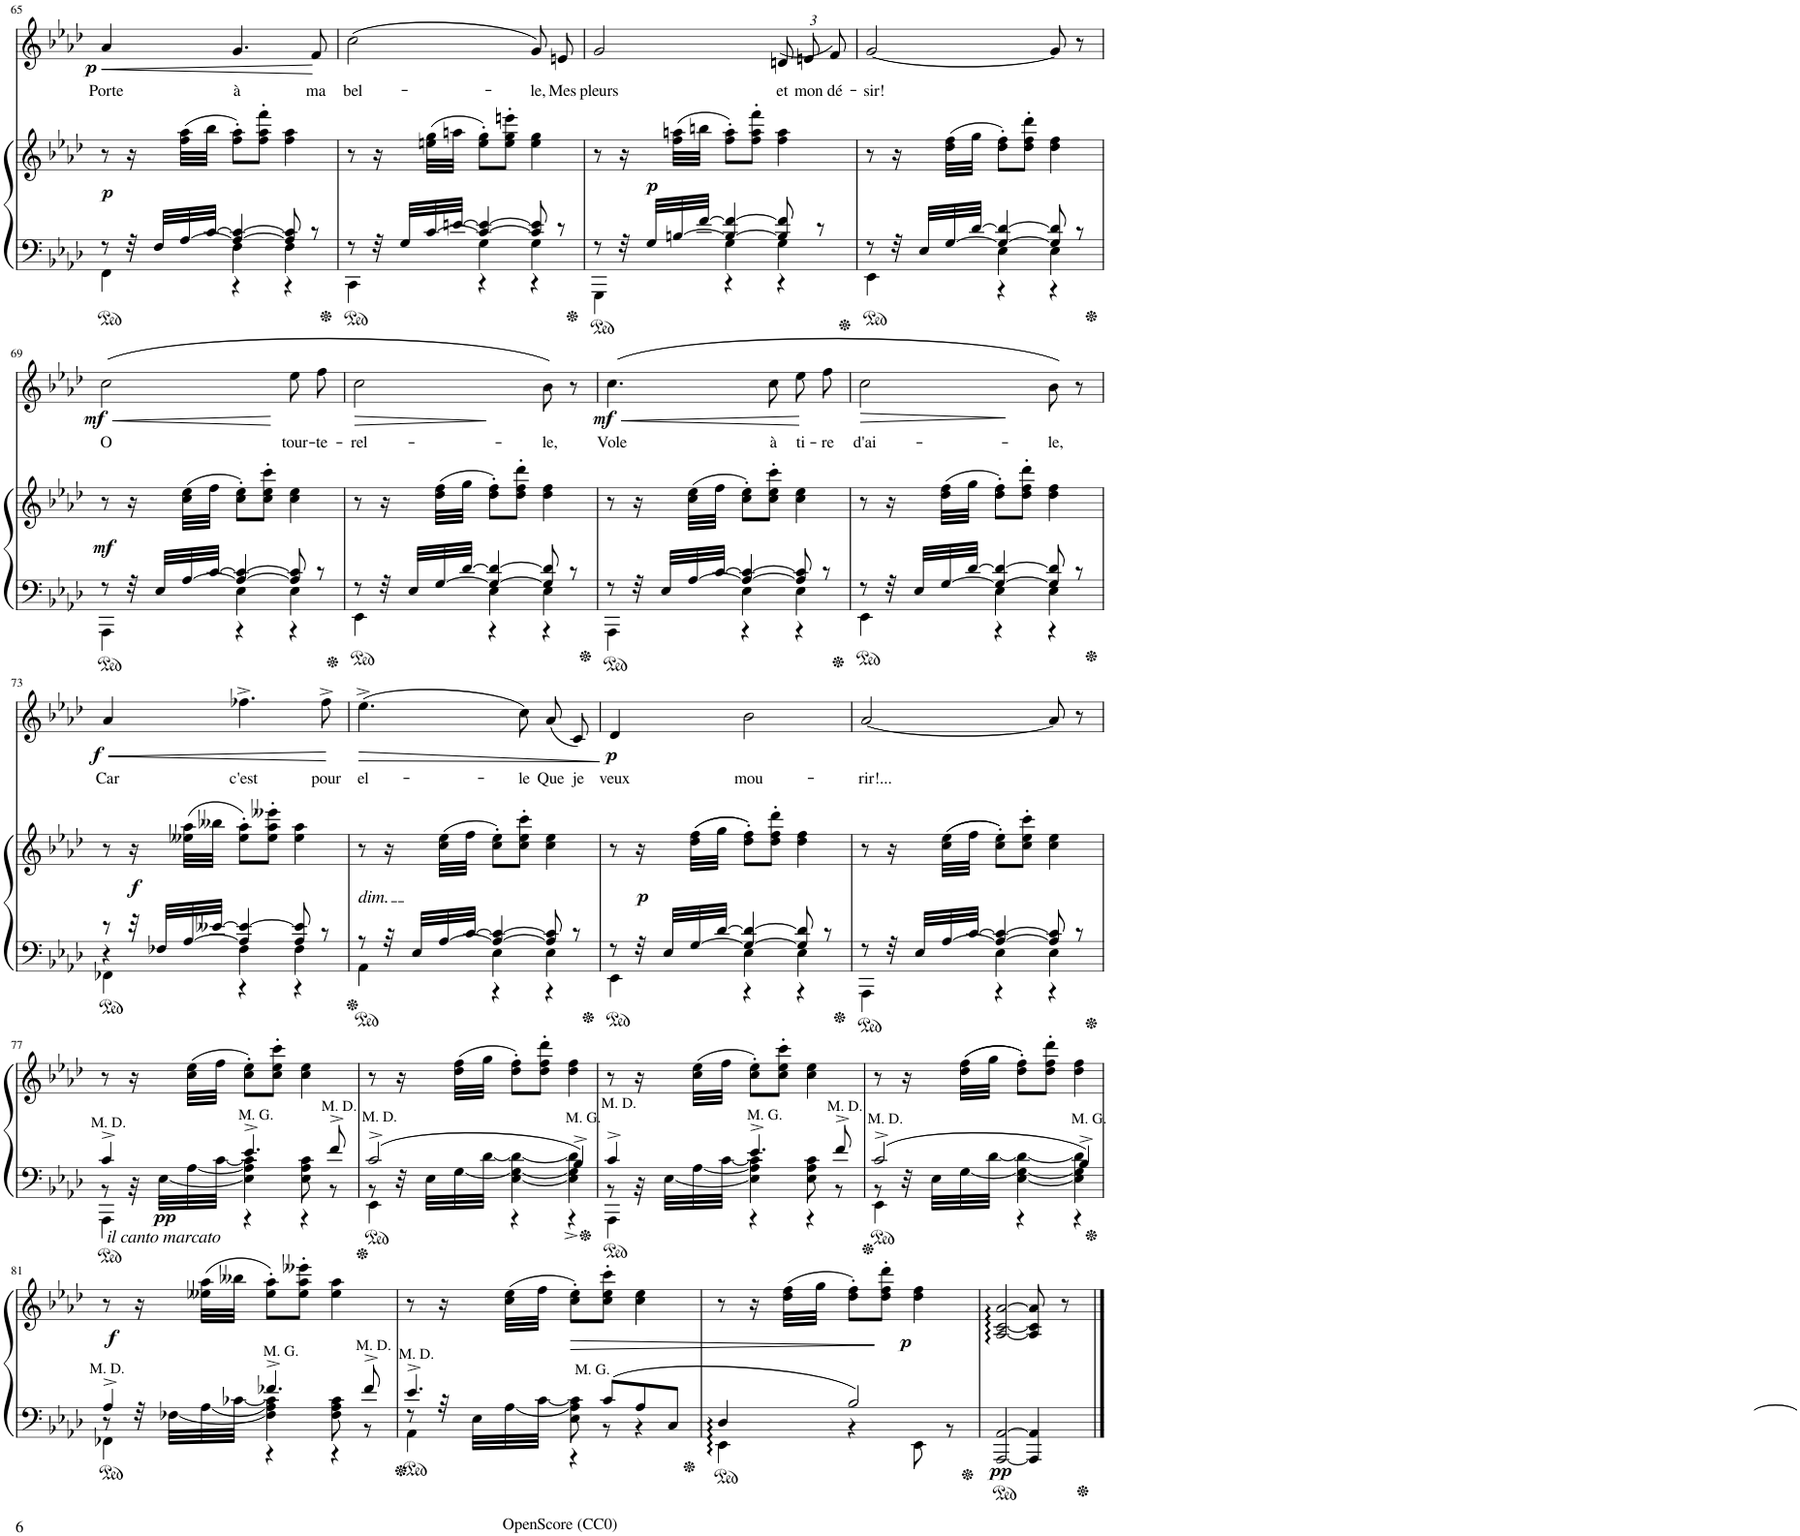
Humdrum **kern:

**kern	**kern	**dynam	**kern	**text	**dynam
*part2	*part2	*part2	*part1	*part1	*part1
*staff3	*staff2	*staff2/3	*staff1	*staff1	*staff1
*I"Piano	*	*	*I"Chant Voice	*	*
*I'Pno	*	*	*	*	*
!!LO:PB:g=z
*clefF4	*clefG2	*	*clefG2	*	*
*k[b-e-a-d-]	*k[b-e-a-d-]	*	*k[b-e-a-d-]	*	*
*M3/4	*M3/4	*	*M3/4	*	*
=65	=65	=65	=65	=65	=65
*^	*	*	*	*	*
*	*^	*	*	*	*	*
!	!	!	!	!LO:DY:b	!	!LO:LY:b	!LO:HP:b
!	!	!	!	!	!	!	!LO:DY:n=1:b
8r	4FF\	4ryy	8r	p	4a-/	Porte	< p
32r	.	.	16r	.	.	.	.
32F/LLL	.	.	.	.	.	.	.
[32A-/	.	.	(32ff\ 32aa-\LLL	.	.	.	.
[32c/JJJ	.	.	32bb-\JJJ	.	.	.	.
!	!	!	!	!	!	!LO:LY:b	!
4A-/_ 4c/_	4F\	4r	8ff\' 8aa-\'L)	.	4.g/	à	.
.	.	.	8ff\' 8aa-\' 8fff\'J	.	.	.	.
8A-/] 8c/]	4F\	4r	4ff\ 4aa-\	.	.	.	.
!	!	!	!	!	!	!LO:LY:b	!
8r	.	.	.	.	8f/	ma	.
*v	*v	*v	*	*	*	*	*
.	.	.	.	.	[
=66	=66	=66	=66	=66	=66
*^	*	*	*	*	*
*	*^	*	*	*	*	*
!	!	!	!	!	!	!LO:LY:b	!
8r	4CC\	4ryy	8r	.	(2cc\	bel-	.
32r	.	.	16r	.	.	.	.
32G/LLL	.	.	.	.	.	.	.
[32c/	.	.	(32een\ 32gg\LLL	.	.	.	.
[32en/JJJ	.	.	32aan\JJJ	.	.	.	.
4c/_ 4e/_	4G\	4r	8ee\' 8gg\'L)	.	.	.	.
.	.	.	8ee\' 8gg\' 8eeen\'J	.	.	.	.
!	!	!	!	!	!	!LO:LY:b	!
8c/] 8e/]	4G\	4r	4ee\ 4gg\	.	8g/L)	-le,	.
!	!	!	!	!	!	!LO:LY:b	!
8r	.	.	.	.	8en/J	Mes	.
=67	=67	=67	=67	=67	=67	=67	=67
!	!	!	!	!	!	!LO:LY:b	!
*	*	*	*^	*	*	*	*
8r	4GGG\	4ryy	8r	8ryy	.	2g/	pleurs	.
32r	.	.	16r	32ryy	.	.	.	.
!	!	!	!	!	!LO:DY:b	!	!	!
32G/LLL	.	.	.	2ryy	p	.	.	.
[32Bn/	.	.	(32ff\ 32aan\LLL	.	.	.	.	.
[32f/JJJ	.	.	32bbn\JJJ	.	.	.	.	.
4B/_ 4f/_	4G\	4r	8ff\' 8aa\'L)	.	.	.	.	.
.	.	.	8ff\' 8aa\' 8fff\'J	.	.	.	.	.
*	*	*	*	*	*	*Xbrackettup	*	*
!	!	!	!	!	!	!	!LO:LY:b	!
8B/] 8f/]	4G\	4r	4ff\ 4aa\	.	.	(12dn/L	et	.
!	!	!	!	!	!	!	!LO:LY:b	!
.	.	.	.	.	.	12en/	mon	.
8r	.	.	.	.	.	.	.	.
.	.	.	.	16.ryy	.	.	.	.
!	!	!	!	!	!	!	!LO:LY:b	!
.	.	.	.	.	.	12f/J)	dé-	.
=68	=68	=68	=68	=68	=68	=68	=68	=68
!	!	!	!	!	!	!	!LO:LY:b	!
*	*	*	*v	*v	*	*	*	*
8r	4EE-\	4ryy	8r	.	[2g/	-sir!	.
32r	.	.	16r	.	.	.	.
32E-/LLL	.	.	.	.	.	.	.
[32G/	.	.	(32dd-\ 32ff\LLL	.	.	.	.
[32d-/JJJ	.	.	32gg\JJJ	.	.	.	.
4G/_ 4d-/_	4E-\	4r	8dd-\' 8ff\'L)	.	.	.	.
.	.	.	8dd-\' 8ff\' 8ddd-\'J	.	.	.	.
8G/] 8d-/]	4E-\	4r	4dd-\ 4ff\	.	8g/]	.	.
8r	.	.	.	.	8r	.	.
!!LO:LB:g=z
=69	=69	=69	=69	=69	=69	=69	=69
!	!	!	!	!LO:DY:b	!	!LO:LY:b	!LO:HP:b
!	!	!	!	!	!	!	!LO:DY:n=1:b
8r	4AAA-\	4ryy	8r	mf	(2cc\	O	< mf
32r	.	.	16r	.	.	.	.
32E-/LLL	.	.	.	.	.	.	.
[32A-/	.	.	(32cc\ 32ee-\LLL	.	.	.	.
[32c/JJJ	.	.	32ff\JJJ	.	.	.	.
4A-/_ 4c/_	4E-\	4r	8cc\' 8ee-\'L)	.	.	.	.
.	.	.	8cc\' 8ee-\' 8ccc\'J	.	.	.	.
!	!	!	!	!	!	!LO:LY:b	!
8A-/] 8c/]	4E-\	4r	4cc\ 4ee-\	.	8ee-\L	tour-	.
!	!	!	!	!	!	!LO:LY:b	!
8r	.	.	.	.	8ff\J	-te-	.
*v	*v	*v	*	*	*	*	*
.	.	.	.	.	[
=70	=70	=70	=70	=70	=70
*^	*	*	*	*	*
*	*^	*	*	*	*	*
!	!	!	!	!	!	!LO:LY:b	!LO:HP:b
8r	4EE-\	4ryy	8r	.	2cc\	-rel-	>
32r	.	.	16r	.	.	.	.
32E-/LLL	.	.	.	.	.	.	.
[32G/	.	.	(32dd-\ 32ff\LLL	.	.	.	.
[32d-/JJJ	.	.	32gg\JJJ	.	.	.	.
4G/_ 4d-/_	4E-\	4r	8dd-\' 8ff\'L)	.	.	.	.
.	.	.	8dd-\' 8ff\' 8ddd-\'J	.	.	.	.
!	!	!	!	!	!	!LO:LY:b	!
8G/] 8d-/]	4E-\	4r	4dd-\ 4ff\	.	8b-\)	-le,	.
8r	.	.	.	.	8r	.	]
=71	=71	=71	=71	=71	=71	=71	=71
!	!	!	!	!	!	!LO:LY:b	!LO:HP:b
!	!	!	!	!	!	!	!LO:DY:n=1:b
8r	4AAA-\	4ryy	8r	.	(4.cc\	Vole	< mf
32r	.	.	16r	.	.	.	.
32E-/LLL	.	.	.	.	.	.	.
[32A-/	.	.	(32cc\ 32ee-\LLL	.	.	.	.
[32c/JJJ	.	.	32ff\JJJ	.	.	.	.
4A-/_ 4c/_	4E-\	4r	8cc\' 8ee-\'L)	.	.	.	.
!	!	!	!	!	!	!LO:LY:b	!
.	.	.	8cc\' 8ee-\' 8ccc\'J	.	8cc\	à	.
!	!	!	!	!	!	!LO:LY:b	!
8A-/] 8c/]	4E-\	4r	4cc\ 4ee-\	.	8ee-\L	ti-	.
!	!	!	!	!	!	!LO:LY:b	!
8r	.	.	.	.	8ff\J	-re	[
=72	=72	=72	=72	=72	=72	=72	=72
!	!	!	!	!	!	!LO:LY:b	!LO:HP:b
8r	4EE-\	4ryy	8r	.	2cc\	d'ai-	>
32r	.	.	16r	.	.	.	.
32E-/LLL	.	.	.	.	.	.	.
[32G/	.	.	(32dd-\ 32ff\LLL	.	.	.	.
[32d-/JJJ	.	.	32gg\JJJ	.	.	.	.
4G/_ 4d-/_	4E-\	4r	8dd-\' 8ff\'L)	.	.	.	.
.	.	.	8dd-\' 8ff\' 8ddd-\'J	.	.	.	.
!	!	!	!	!	!	!LO:LY:b	!
8G/] 8d-/]	4E-\	4r	4dd-\ 4ff\	.	8b-\)	-le,	.
8r	.	.	.	.	8r	.	]
!!LO:LB:g=z
=73	=73	=73	=73	=73	=73	=73	=73
!	!	!	!	!	!	!LO:LY:b	!LO:HP:b
!	!	!	!	!	!	!	!LO:DY:n=1:b
8r	4r	4FF-X\	8r	.	4a-/	Car	< f
!	!	!	!	!LO:DY:b	!	!	!
32r	.	.	16r	f	.	.	.
32F-X/LLL	.	.	.	.	.	.	.
[32A-/	.	.	(32ee--X\ 32aa-\LLL	.	.	.	.
[32e--X/JJJ	.	.	32bb--X\JJJ	.	.	.	.
!	!	!	!	!	!	!LO:LY:b	!
4A-/_ 4e--X/_	4F-\	4r	8ee--\' 8aa-\'L)	.	4.ff-X^\	c'est	.
.	.	.	8ee--\' 8aa-\' 8eee--X\'J	.	.	.	.
8A-/] 8e--/]	4F-\	4r	4ee--\ 4aa-\	.	.	.	.
!	!	!	!	!	!	!LO:LY:b	!
8r	.	.	.	.	8ff-^\	pour	.
*v	*v	*v	*	*	*	*	*
.	.	.	.	.	[
=74	=74	=74	=74	=74	=74
*^	*	*	*	*	*
*	*^	*	*	*	*	*
!	!	!	!LO:TX:b:i:t=dim.	!	!	!	!
!	!	!	!	!	!	!LO:LY:b	!LO:HP:b
8r	4AA-\	4ryy	8r	.	(4.ee-^\	el-	>
32r	.	.	16r	.	.	.	.
32E-/LLL	.	.	.	.	.	.	.
[32A-/	.	.	(32cc\ 32ee-\LLL	.	.	.	.
[32c/JJJ	.	.	32ff\JJJ	.	.	.	.
4A-/_ 4c/_	4E-\	4r	8cc\' 8ee-\'L)	.	.	.	.
!	!	!	!	!	!	!LO:LY:b	!
.	.	.	8cc\' 8ee-\' 8ccc\'J	.	8cc\)	-le	.
!	!	!	!	!	!	!LO:LY:b	!
8A-/] 8c/]	4E-\	4r	4cc\ 4ee-\	.	(8a-/L	Que	.
!	!	!	!	!	!	!LO:LY:b	!
8r	.	.	.	.	8c/J)	je	.
*v	*v	*v	*	*	*	*	*
.	.	.	.	.	]
=75	=75	=75	=75	=75	=75
*^	*	*	*	*	*
*	*^	*	*	*	*	*
!	!	!	!	!	!	!LO:LY:b	!LO:DY:b
8r	4EE-\	4ryy	8r	.	4d-/	veux	p
!	!	!	!	!LO:DY:b	!	!	!
32r	.	.	16r	p	.	.	.
32E-/LLL	.	.	.	.	.	.	.
[32G/	.	.	((32dd-\ 32ff\LLL	.	.	.	.
[32d-/JJJ	.	.	32gg\JJJ	.	.	.	.
!	!	!	!	!	!	!LO:LY:b	!
4G/_ 4d-/_	4E-\	4r	8dd-\' 8ff\'L))	.	2b-\	mou-	.
.	.	.	8dd-\' 8ff\' 8ddd-\'J	.	.	.	.
8G/] 8d-/]	4E-\	4r	4dd-\ 4ff\	.	.	.	.
8r	.	.	.	.	.	.	.
=76	=76	=76	=76	=76	=76	=76	=76
!	!	!	!	!	!	!LO:LY:b	!
8r	4AAA-\	4ryy	8r	.	[2a-/	-rir!...	.
32r	.	.	16r	.	.	.	.
32E-/LLL	.	.	.	.	.	.	.
[32A-/	.	.	((32cc\ 32ee-\LLL	.	.	.	.
[32c/JJJ	.	.	32ff\JJJ	.	.	.	.
4A-/_ 4c/_	4E-\	4r	8cc\' 8ee-\'L))	.	.	.	.
.	.	.	8cc\' 8ee-\' 8ccc\'J	.	.	.	.
8A-/] 8c/]	4E-\	4r	4cc\ 4ee-\	.	8a-/]	.	.
8r	.	.	.	.	8r	.	.
!!LO:LB:g=z
=77	=77	=77	=77	=77	=77	=77	=77
!LO:TX:a:t=M. D.	!	!	!	!	!	!	!
!LO:TX:b:i:t=il canto marcato	!	!	!	!	!	!	!
4c^/	8r	4AAA-\	8r	.	2.r	.	.
.	32r	.	16r	.	.	.	.
!	!	!	!	!LO:DY:b=2	!	!	!
.	[32E-\LLL	.	.	pp	.	.	.
.	[32A-\	.	(32cc\ 32ee-\LLL	.	.	.	.
.	[32c\JJJ	.	32ff\JJJ	.	.	.	.
!LO:TX:a:t=M. G.	!	!	!	!	!	!	!
4.e-^/	4E-\] 4A-\] 4c\]	4r	8cc\' 8ee-\'L)	.	.	.	.
.	.	.	8cc\' 8ee-\' 8ccc\'J	.	.	.	.
.	8E-\ 8A-\ 8c\	4r	4cc\ 4ee-\	.	.	.	.
!LO:TX:a:t=M. D.	!	!	!	!	!	!	!
8f^/	8r	.	.	.	.	.	.
=78	=78	=78	=78	=78	=78	=78	=78
!LO:TX:a:t=M. D.	!	!	!	!	!	!	!
2c^/	8r	4EE-\	8r	.	2.r	.	.
.	32r	.	16r	.	.	.	.
.	32E-\LLL	.	.	.	.	.	.
.	[32G\	.	(32dd-\ 32ff\LLL	.	.	.	.
.	[32d-\JJJ	.	32gg\JJJ	.	.	.	.
.	[4E-\ 4G\_ 4d-\_	4r	8dd-\' 8ff\'L)	.	.	.	.
.	.	.	8dd-\' 8ff\' 8ddd-\'J	.	.	.	.
!LO:TX:a:t=M. G.	!	!	!	!	!	!	!
4B-^/	4E-\]^ 4G\]^ 4d-\]^	4r	4dd-\ 4ff\	.	.	.	.
=79	=79	=79	=79	=79	=79	=79	=79
!LO:TX:a:t=M. D.	!	!	!	!	!	!	!
4c^/	8r	4AAA-\	8r	.	2.r	.	.
.	32r	.	16r	.	.	.	.
.	[32E-\LLL	.	.	.	.	.	.
.	[32A-\	.	(32cc\ 32ee-\LLL	.	.	.	.
.	[32c\JJJ	.	32ff\JJJ	.	.	.	.
!LO:TX:a:t=M. G.	!	!	!	!	!	!	!
4.e-^/	4E-\] 4A-\] 4c\]	4r	8cc\' 8ee-\'L)	.	.	.	.
.	.	.	8cc\' 8ee-\' 8ccc\'J	.	.	.	.
.	8E-\ 8A-\ 8c\	4r	4cc\ 4ee-\	.	.	.	.
!LO:TX:a:t=M. D.	!	!	!	!	!	!	!
8f^/	8r	.	.	.	.	.	.
=80	=80	=80	=80	=80	=80	=80	=80
!LO:TX:a:t=M. D.	!	!	!	!	!	!	!
2c^/	8r	4EE-\	8r	.	2.r	.	.
.	32r	.	16r	.	.	.	.
.	32E-\LLL	.	.	.	.	.	.
.	[32G\	.	((32dd-\ 32ff\LLL	.	.	.	.
.	[32d-\JJJ	.	32gg\JJJ	.	.	.	.
.	[4E-\ 4G\_ 4d-\_	4r	8dd-\' 8ff\'L))	.	.	.	.
.	.	.	8dd-\' 8ff\' 8ddd-\'J	.	.	.	.
!LO:TX:a:t=M. G.	!	!	!	!	!	!	!
4B-^/	4E-\] 4G\] 4d-\]	4r	4dd-\ 4ff\	.	.	.	.
!!LO:LB:g=z
=81	=81	=81	=81	=81	=81	=81	=81
!LO:TX:a:t=M. D.	!	!	!	!	!	!	!
!	!	!	!	!LO:DY:b	!	!	!
4A-^/	8r	4FF-X\	8r	f	2.r	.	.
.	32r	.	16r	.	.	.	.
.	[32F-X\LLL	.	.	.	.	.	.
.	[32A-\	.	(32ee--X\ 32aa-\LLL	.	.	.	.
.	[32c-X\JJJ	.	32bb--X\JJJ	.	.	.	.
!LO:TX:a:t=M. G.	!	!	!	!	!	!	!
4.f-X^/	4F-\] 4A-\] 4c-\]	4r	8ee--\' 8aa-\'L)	.	.	.	.
.	.	.	8ee--\' 8aa-\' 8eee--X\'J	.	.	.	.
.	8F-\ 8A-\ 8c-\	4r	4ee--\ 4aa-\	.	.	.	.
!LO:TX:a:t=M. D.	!	!	!	!	!	!	!
8f-^/	8r	.	.	.	.	.	.
=82	=82	=82	=82	=82	=82	=82	=82
!LO:TX:a:t=M. D.	!	!	!	!	!	!	!
4.e-^/	8r	4AA-\	8r	.	2.r	.	.
.	32r	.	16r	.	.	.	.
.	32E-\LLL	.	.	.	.	.	.
.	[32A-\	.	(32cc\ 32ee-\LLL	.	.	.	.
.	[32c\JJJ	.	32ff\JJJ	.	.	.	.
!	!	!	!	!LO:HP:b	!	!	!
.	8E-\ 8A-\] 8c\]	4r	8cc\' 8ee-\'L)	>	.	.	.
!LO:TX:a:t=M. G.	!	!	!	!	!	!	!
8c/L	8r	.	8cc\' 8ee-\' 8ccc\'J	.	.	.	.
8A-/	4ryy	4r	4cc\ 4ee-\	.	.	.	.
8C/J	.	.	.	.	.	.	.
*	*v	*v	*	*	*	*	*
=83	=83	=83	=83	=83	=83	=83
4D-/	4EE-\	8r	.	2.r	.	.
.	.	16r	.	.	.	.
.	.	(32dd-\ 32ff\LLL	.	.	.	.
.	.	32gg\JJJ	.	.	.	.
2B-/	4r	8dd-\' 8ff\'L)	.	.	.	.
.	.	8dd-\' 8ff\' 8ddd-\'J	]	.	.	.
!	!	!	!LO:DY:b	!	!	!
.	8EE-\	4dd-\ 4ff\	p	.	.	.
.	8r	.	.	.	.	.
=84	=84	=84	=84	=84	=84	=84
!	!	!	!LO:DY:b=2	!	!	!
*v	*v	*	*	*	*	*
[2AAA-/ [2AA-/	[2A-/ [2c/ [2a-/	pp	2.r	.	.
4AAA-/] 4AA-/]	8A-/] 8c/] 8a-/]	.	.	.	.
.	8r	.	.	.	.
==	==	==	==	==	==
*-	*-	*-	*-	*-	*-
